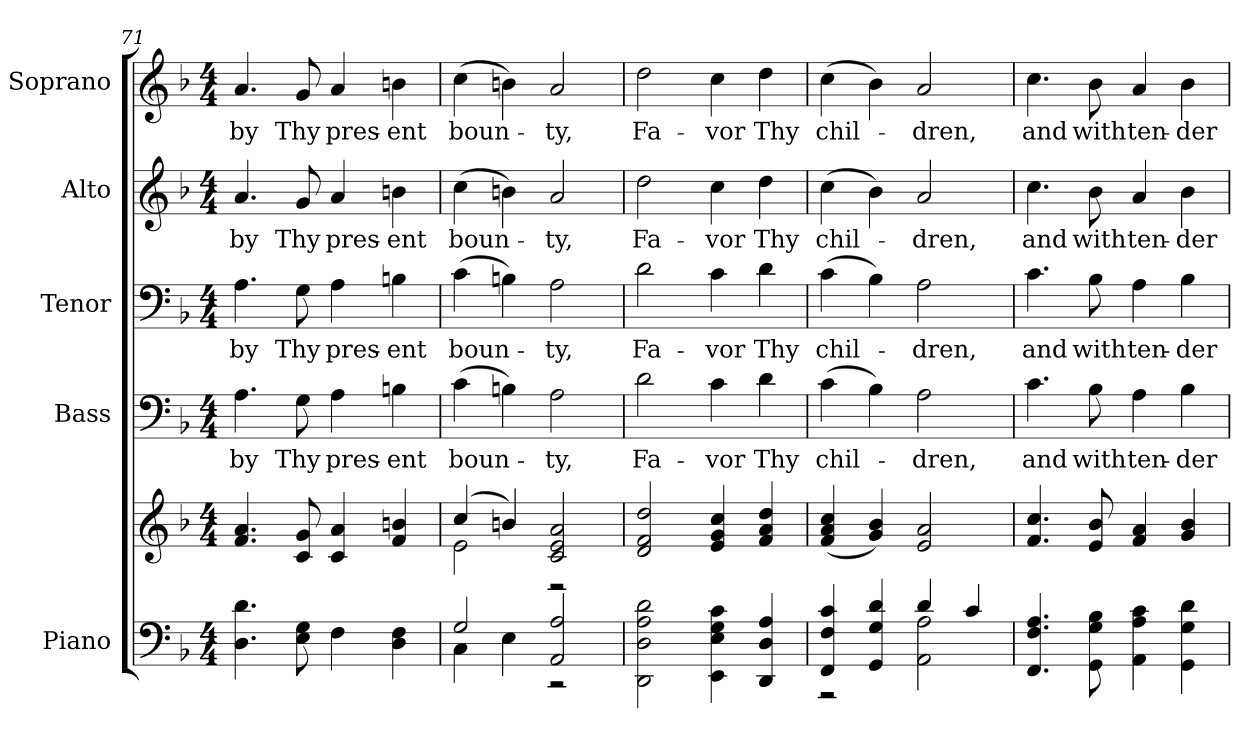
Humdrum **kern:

**kern	**kern	**kern	**text	**kern	**text	**kern	**text	**kern	**text
*part5	*part5	*part4	*part4	*part3	*part3	*part2	*part2	*part1	*part1
*staff6	*staff5	*staff4	*staff4	*staff3	*staff3	*staff2	*staff2	*staff1	*staff1
*I"Piano	*	*I"Bass	*	*I"Tenor	*	*I"Alto	*	*I"Soprano	*
*I'Pno.	*	*I'B.	*	*I'T.	*	*I'A.	*	*I'S.	*
*clefF4	*clefG2	*clefF4	*	*clefF4	*	*clefG2	*	*clefG2	*
*k[b-]	*k[b-]	*k[b-]	*	*k[b-]	*	*k[b-]	*	*k[b-]	*
*F:	*F:	*F:	*	*F:	*	*F:	*	*F:	*
*M4/4	*M4/4	*M4/4	*	*M4/4	*	*M4/4	*	*M4/4	*
=71	=71	=71	=71	=71	=71	=71	=71	=71	=71
!	!	!	!LO:LY:b:color=#000000	!	!	!	!	!	!
!	!	!	!	!	!LO:LY:b:color=#000000	!	!	!	!
!	!	!	!	!	!	!	!LO:LY:b:color=#000000	!	!
!	!	!	!	!	!	!	!	!	!LO:LY:b:color=#000000
4.Di\ 4.di	4.fi/ 4.ai	4.Ai\	by	4.Ai\	by	4.ai/	by	4.ai/	by
!	!	!	!LO:LY:b:color=#000000	!	!	!	!	!	!
!	!	!	!	!	!LO:LY:b:color=#000000	!	!	!	!
!	!	!	!	!	!	!	!LO:LY:b:color=#000000	!	!
!	!	!	!	!	!	!	!	!	!LO:LY:b:color=#000000
8Ei\ 8Gi	8ci/ 8gi	8Gi\	Thy	8Gi\	Thy	8gi/	Thy	8gi/	Thy
!	!	!	!LO:LY:b:color=#000000	!	!	!	!	!	!
!	!	!	!	!	!LO:LY:b:color=#000000	!	!	!	!
!	!	!	!	!	!	!	!LO:LY:b:color=#000000	!	!
!	!	!	!	!	!	!	!	!	!LO:LY:b:color=#000000
4Fi\	4ci/ 4ai	4Ai\	pres-	4Ai\	pres-	4ai/	pres-	4ai/	pres-
!	!	!	!LO:LY:b:color=#000000	!	!	!	!	!	!
!	!	!	!	!	!LO:LY:b:color=#000000	!	!	!	!
!	!	!	!	!	!	!	!LO:LY:b:color=#000000	!	!
!	!	!	!	!	!	!	!	!	!LO:LY:b:color=#000000
4Di\ 4Fi	4fi/ 4bni	4Bni\	-ent	4Bni\	-ent	4bni\	-ent	4bni\	-ent
!!LO:PB:g=z
=72	=72	=72	=72	=72	=72	=72	=72	=72	=72
*^	*^	*	*	*	*	*	*	*	*
!	!	!	!	!	!LO:LY:b:color=#000000	!	!	!	!	!	!
!	!	!	!	!	!	!	!LO:LY:b:color=#000000	!	!	!	!
!	!	!	!	!	!	!	!	!	!LO:LY:b:color=#000000	!	!
!	!	!	!	!	!	!	!	!	!	!	!LO:LY:b:color=#000000
2Gi/	4Ci\	(4cci/	2ei\	(4ci\	boun-	(4ci\	boun-	(4cci\	boun-	(4cci\	boun-
.	4Ei\	4bni/)	.	4Bni\)	.	4Bni\)	.	4bni\)	.	4bni\)	.
!	!	!	!	!	!LO:LY:b:color=#000000	!	!	!	!	!	!
!	!	!	!	!	!	!	!LO:LY:b:color=#000000	!	!	!	!
!	!	!	!	!	!	!	!	!	!LO:LY:b:color=#000000	!	!
!	!	!	!	!	!	!	!	!	!	!	!LO:LY:b:color=#000000
2AAi/ 2Ai	2r	2ci/ 2ei 2ai	2r	2Ai\	-ty,	2Ai\	-ty,	2ai/	-ty,	2ai/	-ty,
*v	*v	*	*	*	*	*	*	*	*	*	*
*	*v	*v	*	*	*	*	*	*	*	*
=73	=73	=73	=73	=73	=73	=73	=73	=73	=73
*^	*^	*	*	*	*	*	*	*	*
!	!	!	!	!	!LO:LY:b:color=#000000	!	!	!	!	!	!
*v	*v	*	*	*	*	*	*	*	*	*	*
*	*v	*v	*	*	*	*	*	*	*	*
*^	*^	*	*	*	*	*	*	*	*
!	!	!	!	!	!	!	!LO:LY:b:color=#000000	!	!	!	!
*v	*v	*	*	*	*	*	*	*	*	*	*
*	*v	*v	*	*	*	*	*	*	*	*
*^	*^	*	*	*	*	*	*	*	*
!	!	!	!	!	!	!	!	!	!LO:LY:b:color=#000000	!	!
*v	*v	*	*	*	*	*	*	*	*	*	*
*	*v	*v	*	*	*	*	*	*	*	*
*^	*^	*	*	*	*	*	*	*	*
!	!	!	!	!	!	!	!	!	!	!	!LO:LY:b:color=#000000
*v	*v	*	*	*	*	*	*	*	*	*	*
*	*v	*v	*	*	*	*	*	*	*	*
2DDi\ 2Di 2Ai 2di	2di/ 2fi 2ddi	2di\	Fa-	2di\	Fa-	2ddi\	Fa-	2ddi\	Fa-
!	!	!	!LO:LY:b:color=#000000	!	!	!	!	!	!
!	!	!	!	!	!LO:LY:b:color=#000000	!	!	!	!
!	!	!	!	!	!	!	!LO:LY:b:color=#000000	!	!
!	!	!	!	!	!	!	!	!	!LO:LY:b:color=#000000
4EEi\ 4Ei 4Gi 4ci	4ei/ 4gi 4cci	4ci\	-vor	4ci\	-vor	4cci\	-vor	4cci\	-vor
!	!	!	!LO:LY:b:color=#000000	!	!	!	!	!	!
!	!	!	!	!	!LO:LY:b:color=#000000	!	!	!	!
!	!	!	!	!	!	!	!LO:LY:b:color=#000000	!	!
!	!	!	!	!	!	!	!	!	!LO:LY:b:color=#000000
4DDi/ 4Di 4Ai	4fi/ 4ai 4ddi	4di\	Thy	4di\	Thy	4ddi\	Thy	4ddi\	Thy
=74	=74	=74	=74	=74	=74	=74	=74	=74	=74
*^	*	*	*	*	*	*	*	*	*
!	!	!	!	!LO:LY:b:color=#000000	!	!	!	!	!	!
!	!	!	!	!	!	!LO:LY:b:color=#000000	!	!	!	!
!	!	!	!	!	!	!	!	!LO:LY:b:color=#000000	!	!
!	!	!	!	!	!	!	!	!	!	!LO:LY:b:color=#000000
4FFi/ 4Fi 4ci	2r	(4fi/ 4ai 4cci	(4ci\	chil-	(4ci\	chil-	(4cci\	chil-	(4cci\	chil-
4GGi/ 4Gi 4di	.	4gi/ 4b-i)	4B-i\)	.	4B-i\)	.	4b-i\)	.	4b-i\)	.
!	!	!	!	!LO:LY:b:color=#000000	!	!	!	!	!	!
!	!	!	!	!	!	!LO:LY:b:color=#000000	!	!	!	!
!	!	!	!	!	!	!	!	!LO:LY:b:color=#000000	!	!
!	!	!	!	!	!	!	!	!	!	!LO:LY:b:color=#000000
4di/	2AAi\ 2Ai	2ei/ 2ai	2Ai\	-dren,	2Ai\	-dren,	2ai/	-dren,	2ai/	-dren,
4ci/	.	.	.	.	.	.	.	.	.	.
*v	*v	*	*	*	*	*	*	*	*	*
=75	=75	=75	=75	=75	=75	=75	=75	=75	=75
!	!	!	!LO:LY:b:color=#000000	!	!	!	!	!	!
!	!	!	!	!	!LO:LY:b:color=#000000	!	!	!	!
!	!	!	!	!	!	!	!LO:LY:b:color=#000000	!	!
!	!	!	!	!	!	!	!	!	!LO:LY:b:color=#000000
4.FFi/ 4.Fi 4.Ai	4.fi/ 4.cci	4.ci\	and	4.ci\	and	4.cci\	and	4.cci\	and
!	!	!	!LO:LY:b:color=#000000	!	!	!	!	!	!
!	!	!	!	!	!LO:LY:b:color=#000000	!	!	!	!
!	!	!	!	!	!	!	!LO:LY:b:color=#000000	!	!
!	!	!	!	!	!	!	!	!	!LO:LY:b:color=#000000
8GGi\ 8Gi 8B-i	8ei/ 8b-i	8B-i\	with	8B-i\	with	8b-i\	with	8b-i\	with
!	!	!	!LO:LY:b:color=#000000	!	!	!	!	!	!
!	!	!	!	!	!LO:LY:b:color=#000000	!	!	!	!
!	!	!	!	!	!	!	!LO:LY:b:color=#000000	!	!
!	!	!	!	!	!	!	!	!	!LO:LY:b:color=#000000
4AAi\ 4Ai 4ci	4fi/ 4ai	4Ai\	ten-	4Ai\	ten-	4ai/	ten-	4ai/	ten-
!	!	!	!LO:LY:b:color=#000000	!	!	!	!	!	!
!	!	!	!	!	!LO:LY:b:color=#000000	!	!	!	!
!	!	!	!	!	!	!	!LO:LY:b:color=#000000	!	!
!	!	!	!	!	!	!	!	!	!LO:LY:b:color=#000000
4GGi\ 4Gi 4di	4gi/ 4b-i	4B-i\	-der	4B-i\	-der	4b-i\	-der	4b-i\	-der
=	=	=	=	=	=	=	=	=	=
*-	*-	*-	*-	*-	*-	*-	*-	*-	*-
